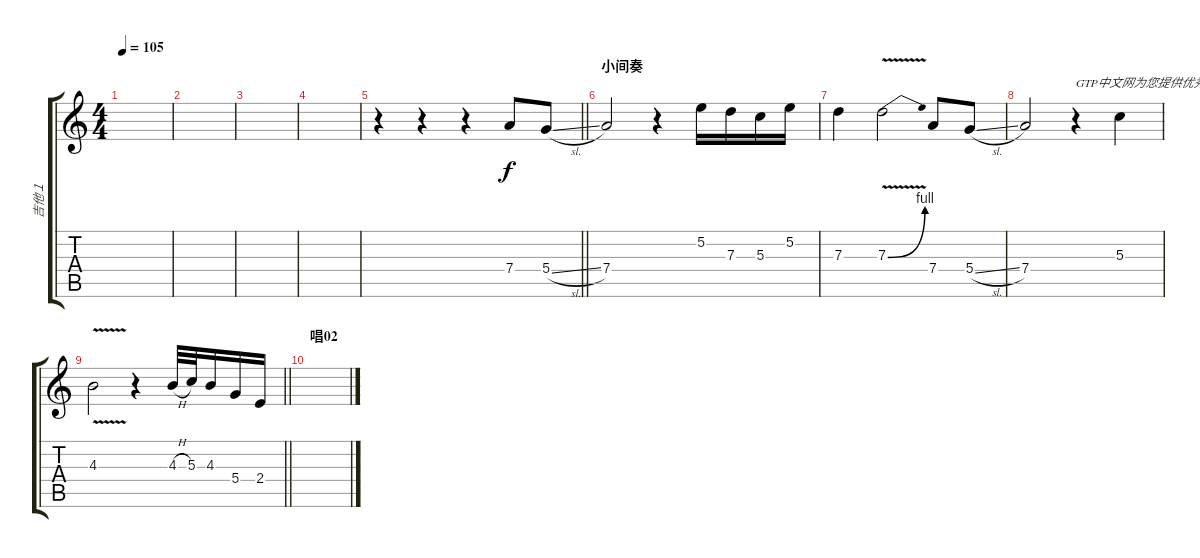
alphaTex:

\track ("吉他１" "吉他１") {instrument overdrivenguitar}
\staff {score tabs}
\tuning (E4 B3 G3 D3 A2 E2) {hide}
\ts (4 4)
\tempo 105
\clef g2
\ks c
|
|
|
|
\barLineRight lightlight
r.4 r.4 r.4 7.4.8 5.4{sl}.8 |
\section ("" "小间奏")
7.4.2{txt " "} r.4 5.2.16 7.3.16 5.3.16 5.2.16 |
7.3.4 7.3{be (bend 0 0 60 4) v}.2 7.4.8 5.4{sl}.8 |
7.4.2 r.4{txt "GTP中文网为您提供优秀的谱子"} 5.3.4 |
\barLineRight lightlight
4.3{v}.2 r.4 4.3{h}.32 5.3.32 4.3.16 5.4.16 2.4.16 |
\section ("" "唱02")
